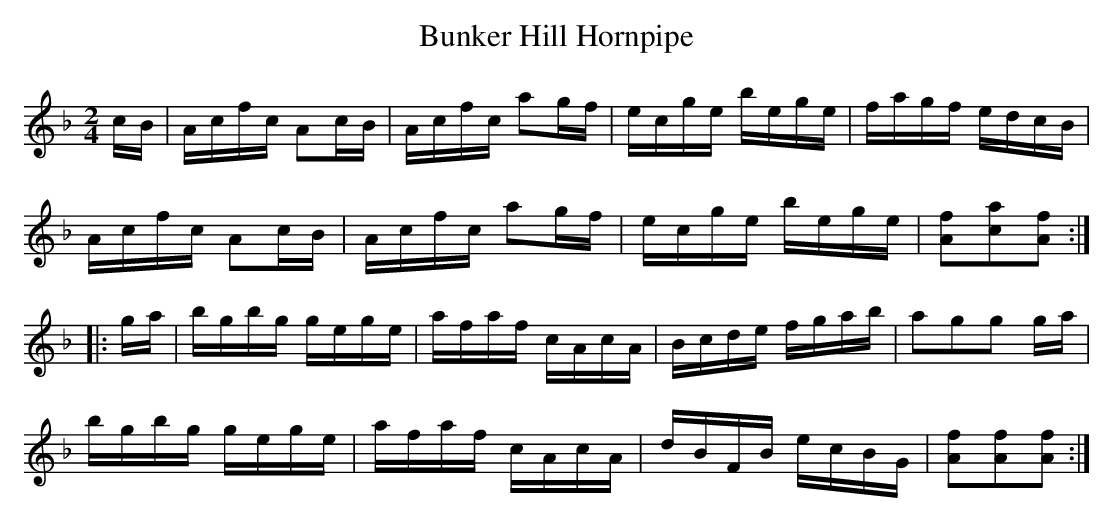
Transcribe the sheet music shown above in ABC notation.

X:1
T:Bunker Hill Hornpipe
M:2/4
L:1/8
K:F
c/B/|A/c/f/c/ Ac/B/|A/c/f/c/ ag/f/|e/c/g/e/ b/e/g/e/|f/a/g/f/ e/d/c/B/|
A/c/f/c/ Ac/B/|A/c/f/c/ ag/f/|e/c/g/e/ b/e/g/e/|[Af][ca][Af]:|
|:g/a/|b/g/b/g/ g/e/g/e/|a/f/a/f/ c/A/c/A/|B/c/d/e/ f/g/a/b/|agg g/a/|
b/g/b/g/ g/e/g/e/ |a/f/a/f/ c/A/c/A/|d/B/F/B/ e/c/B/G/|[Af][Af][Af]:|]
